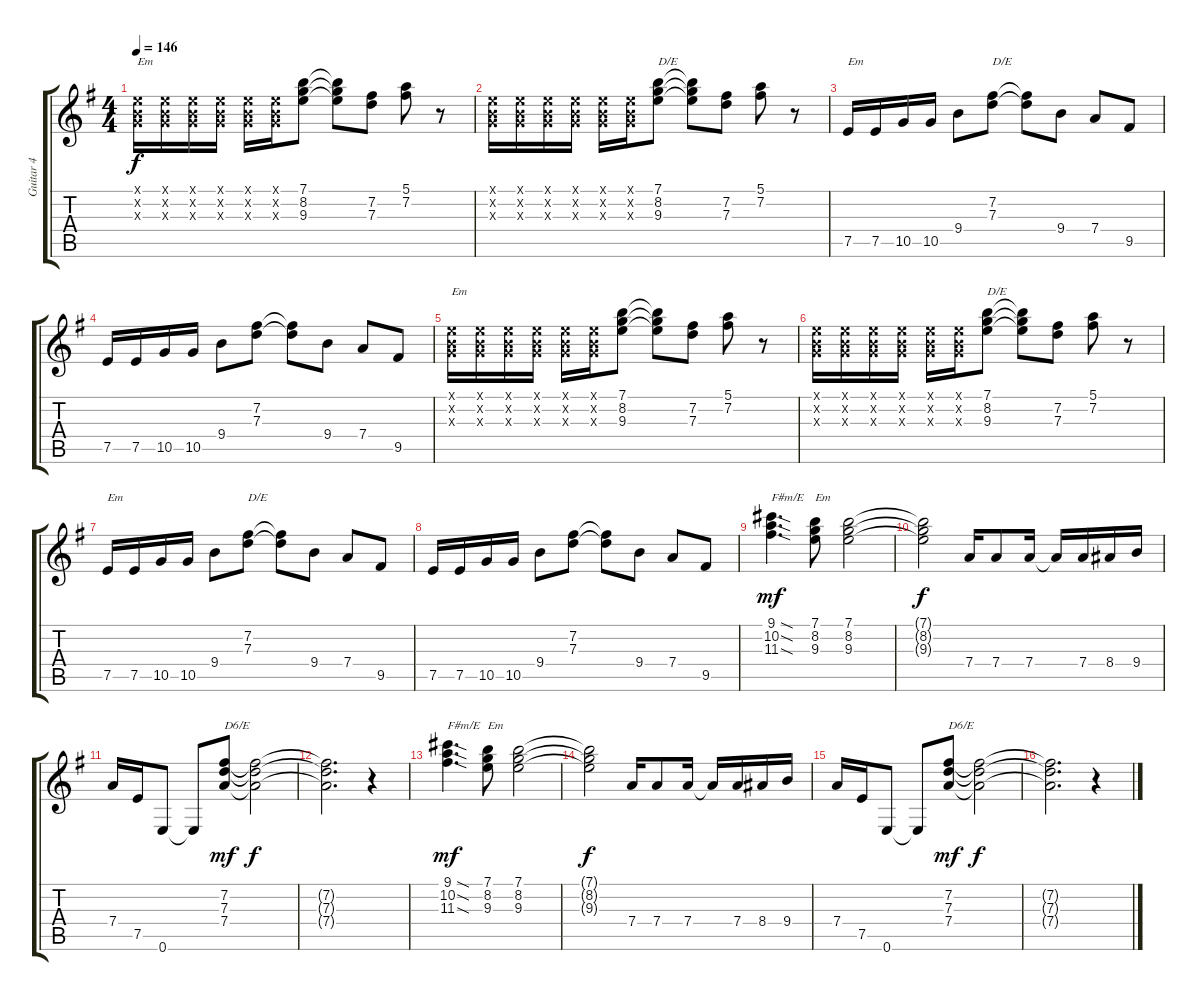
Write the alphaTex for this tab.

\track ("Guitar 4" "Guitar 4") {instrument overdrivenguitar}
\staff {score tabs}
\tuning (E4 B3 G3 D3 A2 E2) {hide}
\ts (4 4)
\tempo 146
\clef g2
\ks g
(0.1{x} 0.2{x} 0.3{x}).16{txt "Em" dy f} (0.1{x} 0.2{x} 0.3{x}).16 (0.1{x} 0.2{x} 0.3{x}).16 (0.1{x} 0.2{x} 0.3{x}).16 (0.1{x} 0.2{x} 0.3{x}).16 (0.1{x} 0.2{x} 0.3{x}).16 (7.1 8.2 9.3).8 (7.1{t} 8.2{t} 9.3{t}).8 (7.2 7.3).8 (5.1 7.2).8 r.8 |
(0.1{x} 0.2{x} 0.3{x}).16 (0.1{x} 0.2{x} 0.3{x}).16 (0.1{x} 0.2{x} 0.3{x}).16 (0.1{x} 0.2{x} 0.3{x}).16 (0.1{x} 0.2{x} 0.3{x}).16 (0.1{x} 0.2{x} 0.3{x}).16 (7.1 8.2 9.3).8{txt "D/E"} (7.1{t} 8.2{t} 9.3{t}).8 (7.2 7.3).8 (5.1 7.2).8 r.8 |
7.5.16{txt "Em"} 7.5.16 10.5.16 10.5.16 9.4.8 (7.2 7.3).8{txt "D/E"} (7.2{t} 7.3{t}).8 9.4.8 7.4.8 9.5.8 |
7.5.16 7.5.16 10.5.16 10.5.16 9.4.8 (7.2 7.3).8 (7.2{t} 7.3{t}).8 9.4.8 7.4.8 9.5.8 |
(0.1{x} 0.2{x} 0.3{x}).16{txt "Em"} (0.1{x} 0.2{x} 0.3{x}).16 (0.1{x} 0.2{x} 0.3{x}).16 (0.1{x} 0.2{x} 0.3{x}).16 (0.1{x} 0.2{x} 0.3{x}).16 (0.1{x} 0.2{x} 0.3{x}).16 (7.1 8.2 9.3).8 (7.1{t} 8.2{t} 9.3{t}).8 (7.2 7.3).8 (5.1 7.2).8 r.8 |
(0.1{x} 0.2{x} 0.3{x}).16 (0.1{x} 0.2{x} 0.3{x}).16 (0.1{x} 0.2{x} 0.3{x}).16 (0.1{x} 0.2{x} 0.3{x}).16 (0.1{x} 0.2{x} 0.3{x}).16 (0.1{x} 0.2{x} 0.3{x}).16 (7.1 8.2 9.3).8{txt "D/E"} (7.1{t} 8.2{t} 9.3{t}).8 (7.2 7.3).8 (5.1 7.2).8 r.8 |
7.5.16{txt "Em"} 7.5.16 10.5.16 10.5.16 9.4.8 (7.2 7.3).8{txt "D/E"} (7.2{t} 7.3{t}).8 9.4.8 7.4.8 9.5.8 |
7.5.16 7.5.16 10.5.16 10.5.16 9.4.8 (7.2 7.3).8 (7.2{t} 7.3{t}).8 9.4.8 7.4.8 9.5.8 |
(9.1{sod} 10.2{sod} 11.3{sod}).4{d txt "F#m/E" dy mf} (7.1 8.2 9.3).8{txt "Em"} (7.1 8.2 9.3).2 |
(7.1{t} 8.2{t} 9.3{t}).2{dy f} 7.4.16 7.4.8 7.4.16 7.4{t}.16 7.4.16 8.4.16 9.4.16 |
7.4.16 7.5.16 0.6.8 0.6{t}.8 (7.2 7.3 7.4).8{txt "D6/E" dy mf} (7.2{t} 7.3{t} 7.4{t}).2{dy f} |
(7.2{t} 7.3{t} 7.4{t}).2{d} r.4 |
(9.1{sod} 10.2{sod} 11.3{sod}).4{d txt "F#m/E" dy mf} (7.1 8.2 9.3).8{txt "Em"} (7.1 8.2 9.3).2 |
(7.1{t} 8.2{t} 9.3{t}).2{dy f} 7.4.16 7.4.8 7.4.16 7.4{t}.16 7.4.16 8.4.16 9.4.16 |
7.4.16 7.5.16 0.6.8 0.6{t}.8 (7.2 7.3 7.4).8{txt "D6/E" dy mf} (7.2{t} 7.3{t} 7.4{t}).2{dy f} |
(7.2{t} 7.3{t} 7.4{t}).2{d} r.4
